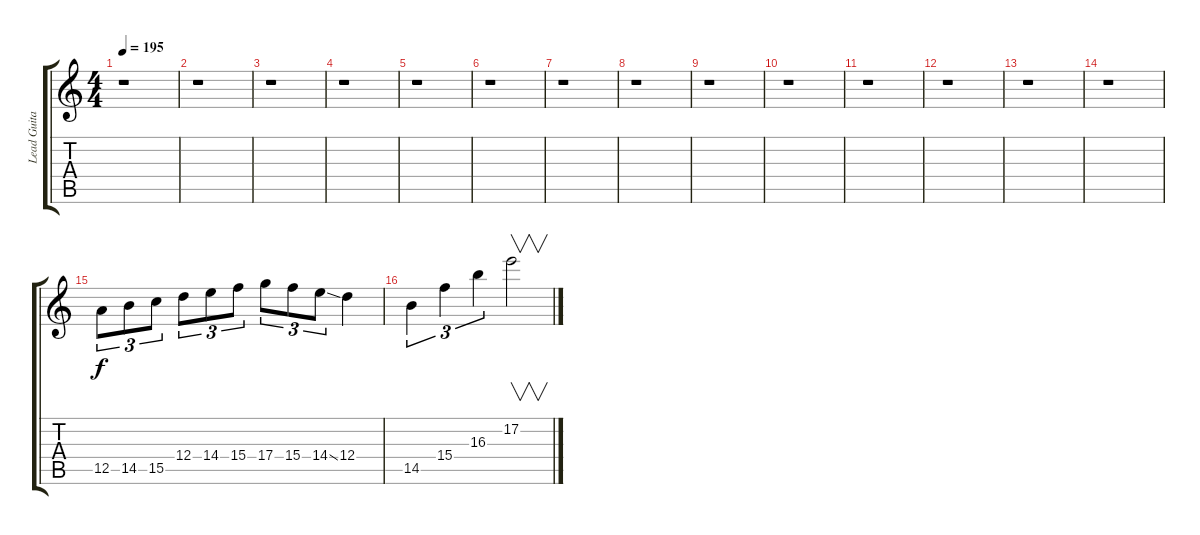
\track ("Lead Guitar" "Lead Guita") {instrument distortionguitar}
\staff {score tabs}
\tuning (E4 B3 G3 D3 A2 E2) {hide}
\ts (4 4)
\tempo 195
\clef g2
\ks c
r.1{dy f} |
r.1 |
r.1 |
r.1 |
r.1 |
r.1 |
r.1 |
r.1 |
r.1 |
r.1 |
r.1 |
r.1 |
r.1 |
r.1 |
12.5.8{tu (3 2)} 14.5.8{tu (3 2)} 15.5.8{tu (3 2)} 12.4.8{tu (3 2)} 14.4.8{tu (3 2)} 15.4.8{tu (3 2)} 17.4.8{tu (3 2)} 15.4.8{tu (3 2)} 14.4{ss}.8{tu (3 2)} 12.4.4 |
14.5.4{tu (3 2)} 15.4.4{tu (3 2)} 16.3.4{tu (3 2)} 17.2.2{v}
